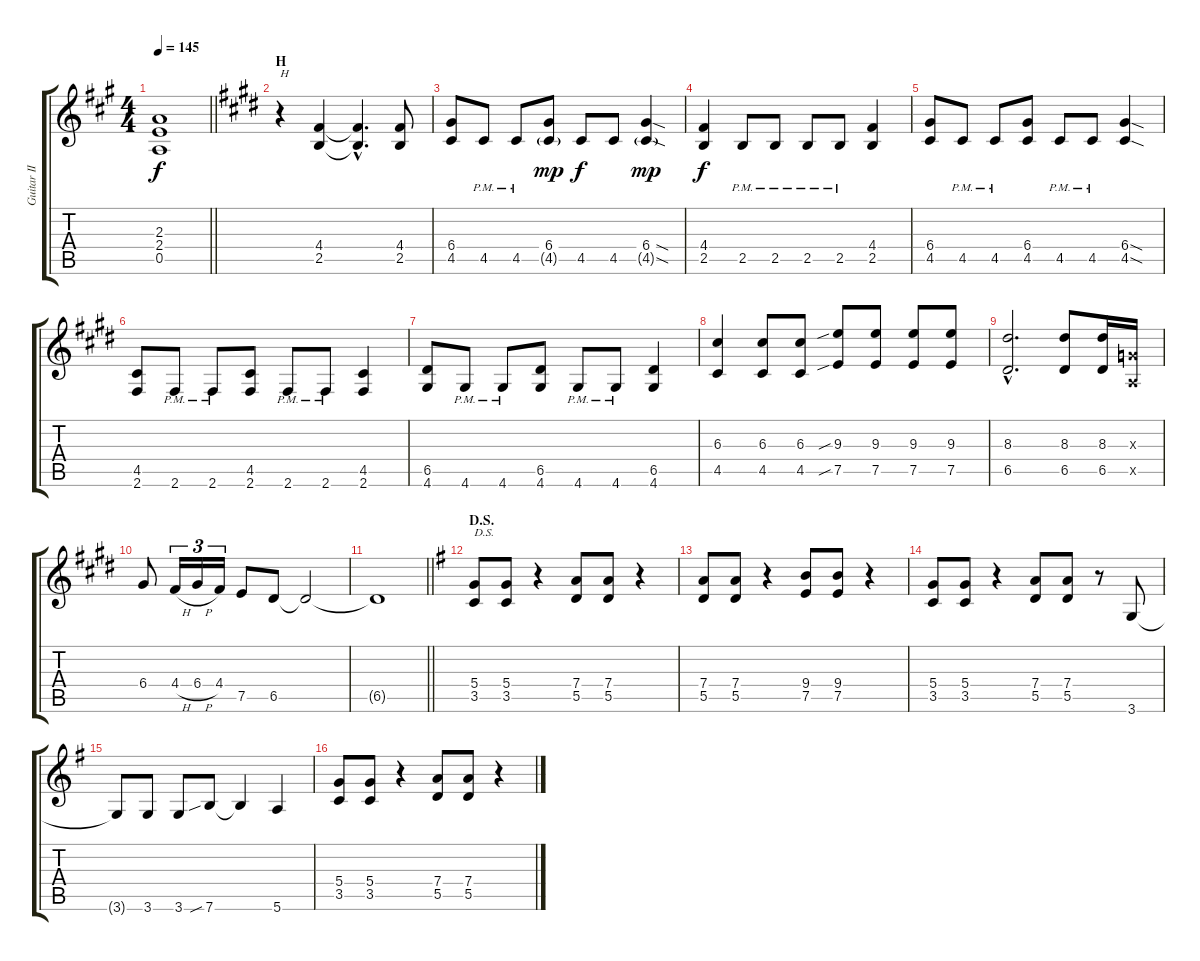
\track ("Guitar II" "Guitar II") {instrument overdrivenguitar}
\staff {score tabs}
\tuning (E4 B3 G3 D3 A2 E2) {hide}
\ts (4 4)
\tempo 145
\clef g2
\barLineRight lightlight
\ks a
(2.3 2.4 0.5).1{dy f} |
\section ("" "H")
\ks e
r.4{txt "H"} (4.4 2.5).4 (4.4{hac t} 2.5{hac t}).4{d} (4.4 2.5).8 |
(6.4 4.5).8 4.5{pm}.8 4.5{pm}.8 (6.4 4.5{g}).8{dy mp} 4.5.8{dy f} 4.5.8 (6.4{sod} 4.5{sod g}).4{dy mp} |
(4.4 2.5).4{dy f} 2.5{pm}.8 2.5{pm}.8 2.5{pm}.8 2.5{pm}.8 (4.4 2.5).4 |
(6.4 4.5).8 4.5{pm}.8 4.5{pm}.8 (6.4 4.5).8 4.5{pm}.8 4.5{pm}.8 (6.4{sod} 4.5{sod}).4 |
(4.5 2.6).8 2.6{pm}.8 2.6{pm}.8 (4.5 2.6).8 2.6{pm}.8 2.6{pm}.8 (4.5 2.6).4 |
(6.5 4.6).8 4.6{pm}.8 4.6{pm}.8 (6.5 4.6).8 4.6{pm}.8 4.6{pm}.8 (6.5 4.6).4 |
(6.3 4.5).4 (6.3 4.5).8 (6.3 4.5).8 (9.3{sib} 7.5{sib}).8 (9.3 7.5).8 (9.3 7.5).8 (9.3 7.5).8 |
(8.3{hac} 6.5{hac}).2{d} (8.3 6.5).8 (8.3 6.5).16 (0.3{x} 0.5{x}).16 |
6.4.8 4.4{h}.16{tu (3 2)} 6.4{h}.16{tu (3 2)} 4.4.16{tu (3 2)} 7.5.8 6.5.8 6.5{t}.2 |
\barLineRight lightlight
6.5{t}.1 |
\section ("" "D.S.")
\ks g
(5.4 3.5).8{txt "D.S."} (5.4 3.5).8 r.4 (7.4 5.5).8 (7.4 5.5).8 r.4 |
(7.4 5.5).8 (7.4 5.5).8 r.4 (9.4 7.5).8 (9.4 7.5).8 r.4 |
(5.4 3.5).8 (5.4 3.5).8 r.4 (7.4 5.5).8 (7.4 5.5).8 r.8 3.6.8 |
3.6{t}.8 3.6.8 3.6.8 7.6{sib}.8 7.6{t}.4 5.6.4 |
(5.4 3.5).8 (5.4 3.5).8 r.4 (7.4 5.5).8 (7.4 5.5).8 r.4
